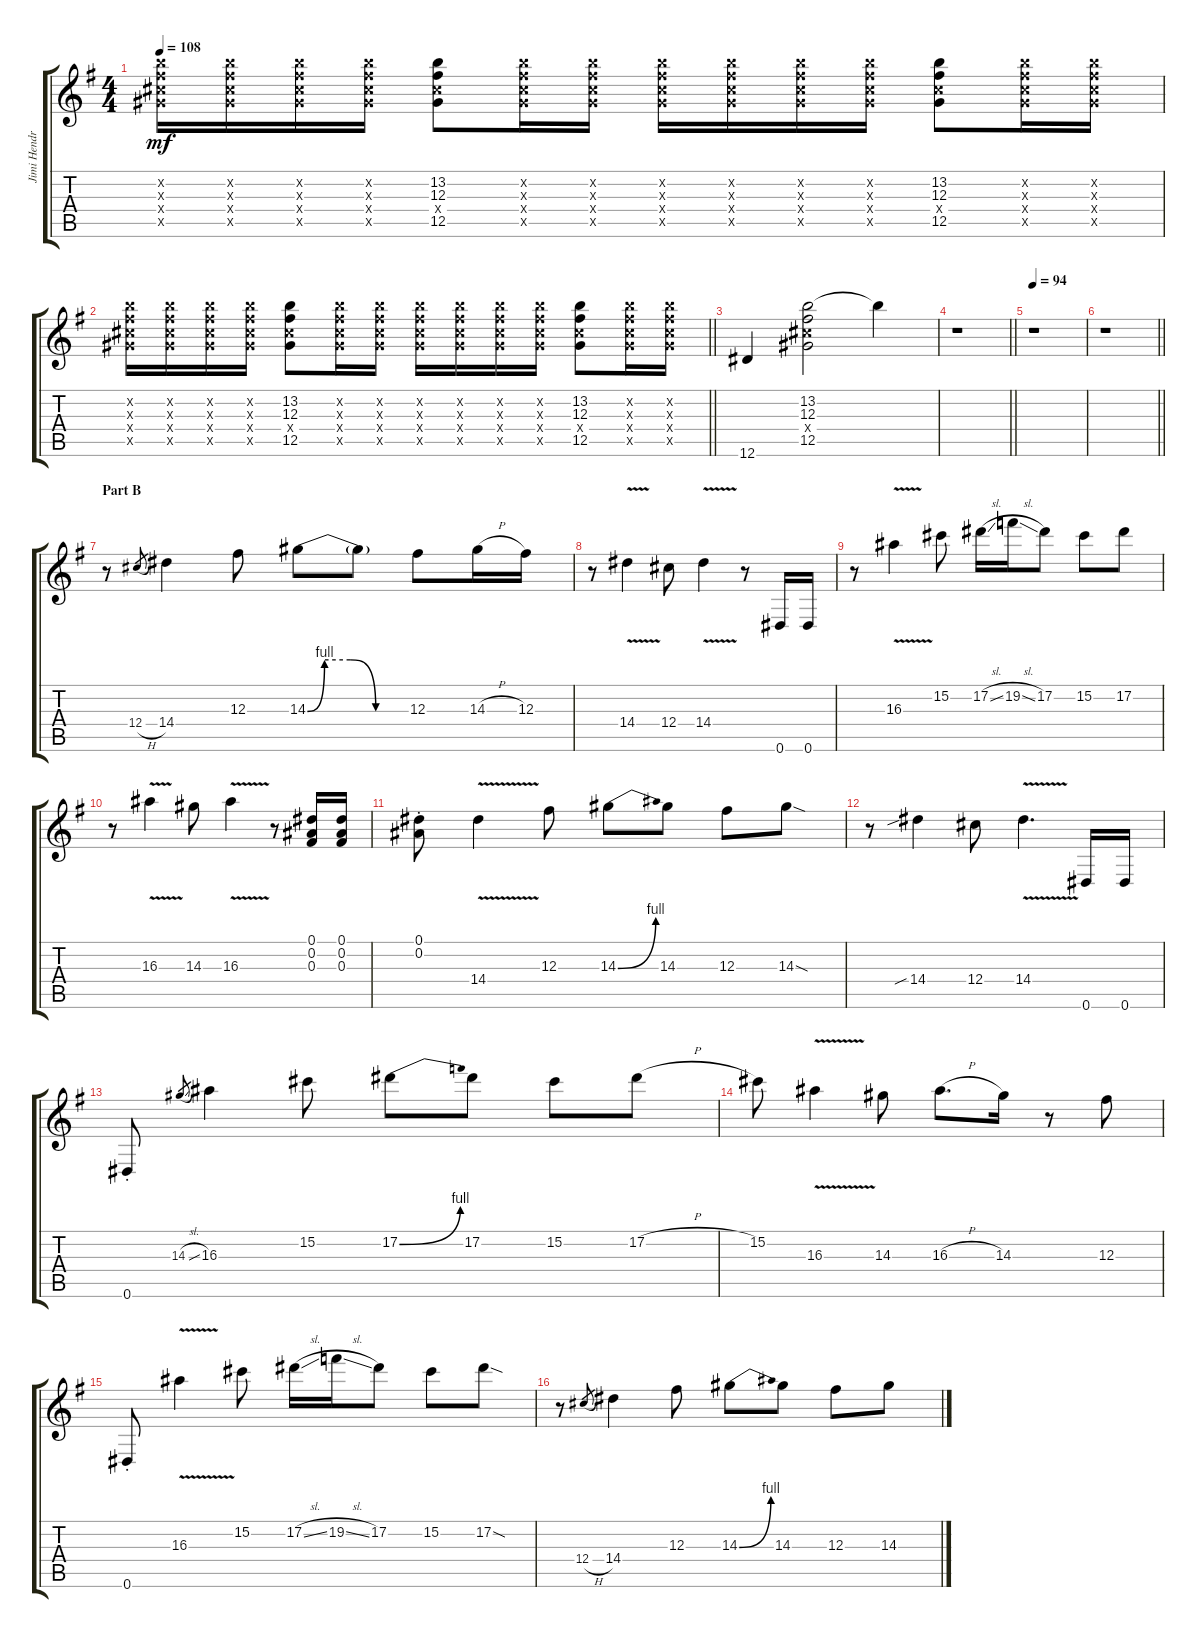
\track ("Jimi Hendrix-Dist Gtr (Tuned Down 1/2 St" "Jimi Hendr") {instrument distortionguitar}
\staff {score tabs}
\tuning (Eb4 Bb3 Gb3 Db3 Ab2 Eb2) {hide}
\ts (4 4)
\tempo 108
\clef g2
\ks g
(13.2{x} 12.3{x} 12.4{x} 12.5{x}).16{dy mf} (13.2{x} 12.3{x} 12.4{x} 12.5{x}).16 (13.2{x} 12.3{x} 12.4{x} 12.5{x}).16 (13.2{x} 12.3{x} 12.4{x} 12.5{x}).16 (13.2 12.3 12.4{x} 12.5).8 (13.2{x} 12.3{x} 12.4{x} 12.5{x}).16 (13.2{x} 12.3{x} 12.4{x} 12.5{x}).16 (13.2{x} 12.3{x} 12.4{x} 12.5{x}).16 (13.2{x} 12.3{x} 12.4{x} 12.5{x}).16 (13.2{x} 12.3{x} 12.4{x} 12.5{x}).16 (13.2{x} 12.3{x} 12.4{x} 12.5{x}).16 (13.2 12.3 12.4{x} 12.5).8 (13.2{x} 12.3{x} 12.4{x} 12.5{x}).16 (13.2{x} 12.3{x} 12.4{x} 12.5{x}).16 |
\barLineRight lightlight
(13.2{x} 12.3{x} 12.4{x} 12.5{x}).16 (13.2{x} 12.3{x} 12.4{x} 12.5{x}).16 (13.2{x} 12.3{x} 12.4{x} 12.5{x}).16 (13.2{x} 12.3{x} 12.4{x} 12.5{x}).16 (13.2 12.3 12.4{x} 12.5).8 (13.2{x} 12.3{x} 12.4{x} 12.5{x}).16 (13.2{x} 12.3{x} 12.4{x} 12.5{x}).16 (13.2{x} 12.3{x} 12.4{x} 12.5{x}).16 (13.2{x} 12.3{x} 12.4{x} 12.5{x}).16 (13.2{x} 12.3{x} 12.4{x} 12.5{x}).16 (13.2{x} 12.3{x} 12.4{x} 12.5{x}).16 (13.2 12.3 12.4{x} 12.5).8 (13.2{x} 12.3{x} 12.4{x} 12.5{x}).16 (13.2{x} 12.3{x} 12.4{x} 12.5{x}).16 |
12.6.4 (13.2 12.3 12.4{x} 12.5).2 13.2{t}.4 |
\barLineRight lightlight
r.1 |
\tempo 94
r.1 |
\barLineRight lightlight
r.1 |
\section ("" "Part B")
r.8 12.4{h}.8{gr} 14.4.4 12.3.8 14.3{be (custom 0 0 10 4 25 4 40 0 60 0)}.8 14.3{t}.8 12.3.8 14.3{h}.16 12.3.16 |
r.8 14.4{v}.4 12.4.8 14.4{v}.4 r.8 0.6.16 0.6.16 |
r.8 16.3{v}.4 15.2.8 17.2{sl}.16 19.2{sl}.16 17.2.8 15.2.8 17.2.8 |
r.8 16.3{v}.4 14.3.8 16.3{v}.4 r.8 (0.1 0.2 0.3).16 (0.1 0.2 0.3).16 |
(0.1{st} 0.2{st}).8 14.4{v}.4 12.3.8 14.3{be (bend 0 0 60 4)}.8 14.3.8 12.3.8 14.3{sod}.8 |
r.8 14.4{sib}.4 12.4.8 14.4{v}.4{d} 0.6.16 0.6.16 |
0.6{st}.8 14.3{sl}.8{gr} 16.3.4 15.2.8 17.2{be (bend 0 0 60 4)}.8 17.2.8 15.2.8 17.2{h}.8 |
15.2.8 16.3{v}.4 14.3.8 16.3{h}.8{d} 14.3.16 r.8 12.3.8 |
0.6{st}.8 16.3{v}.4 15.2.8 17.2{sl}.16 19.2{sl}.16 17.2.8 15.2.8 17.2{sod}.8 |
r.8 12.4{h}.8{gr} 14.4.4 12.3.8 14.3{be (bend 0 0 60 4)}.8 14.3.8 12.3.8 14.3.8
